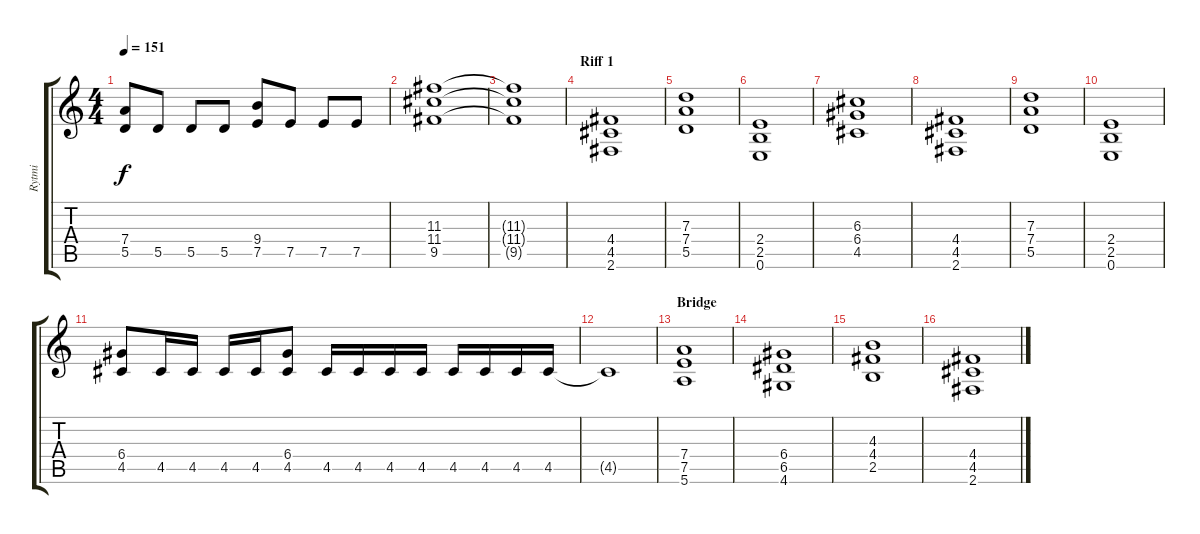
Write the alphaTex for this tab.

\track ("Rytmi" "Rytmi") {instrument distortionguitar}
\staff {score tabs}
\tuning (E4 B3 G3 D3 A2 E2) {hide}
\ts (4 4)
\tempo 151
\clef g2
\ks c
(7.4 5.5).8{dy f} 5.5.8 5.5.8 5.5.8 (9.4 7.5).8 7.5.8 7.5.8 7.5.8 |
(11.3 11.4 9.5).1 |
(11.3{t} 11.4{t} 9.5{t}).1 |
\section ("" "Riff 1")
(4.4 4.5 2.6).1 |
(7.3 7.4 5.5).1 |
(2.4 2.5 0.6).1 |
(6.3 6.4 4.5).1 |
(4.4 4.5 2.6).1 |
(7.3 7.4 5.5).1 |
(2.4 2.5 0.6).1 |
(6.4 4.5).8 4.5.16 4.5.16 4.5.16 4.5.16 (6.4 4.5).8 4.5.16 4.5.16 4.5.16 4.5.16 4.5.16 4.5.16 4.5.16 4.5.16 |
4.5{t}.1 |
\section ("" "Bridge")
(7.4 7.5 5.6).1 |
(6.4 6.5 4.6).1 |
(4.3 4.4 2.5).1 |
(4.4 4.5 2.6).1
